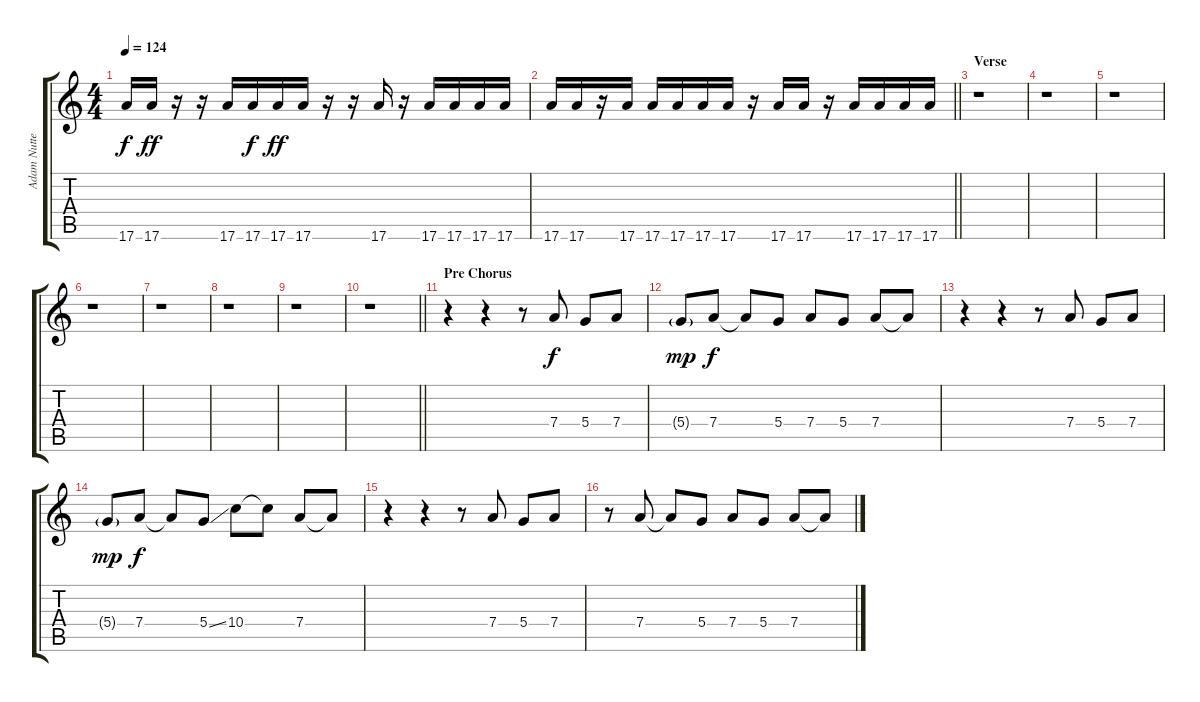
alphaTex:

\track ("Adam Nutter (Feedback)" "Adam Nutte") {instrument overdrivenguitar}
\staff {score tabs}
\tuning (E4 B3 G3 D3 A2 E2) {hide}
\ts (4 4)
\tempo 124
\clef g2
\ks c
17.6.16{dy f} 17.6.16{dy ff} r.16 r.16 17.6.16 17.6.16{dy f} 17.6.16{dy ff} 17.6.16 r.16 r.16 17.6.16 r.16 17.6.16 17.6.16 17.6.16 17.6.16 |
\barLineRight lightlight
17.6.16 17.6.16 r.16 17.6.16 17.6.16 17.6.16 17.6.16 17.6.16 r.16 17.6.16 17.6.16 r.16 17.6.16 17.6.16 17.6.16 17.6.16 |
\section ("" "Verse")
r.1 |
r.1 |
r.1 |
r.1 |
r.1 |
r.1 |
r.1 |
\barLineRight lightlight
r.1 |
\section ("" "Pre Chorus")
r.4 r.4 r.8 7.4.8{dy f} 5.4.8 7.4.8 |
5.4{g}.8{dy mp} 7.4.8{dy f} 7.4{t}.8 5.4.8 7.4.8 5.4.8 7.4.8 7.4{t}.8 |
r.4 r.4 r.8 7.4.8 5.4.8 7.4.8 |
5.4{g}.8{dy mp} 7.4.8{dy f} 7.4{t}.8 5.4{ss}.8 10.4.8 10.4{t}.8 7.4.8 7.4{t}.8 |
r.4 r.4 r.8 7.4.8 5.4.8 7.4.8 |
r.8 7.4.8 7.4{t}.8 5.4.8 7.4.8 5.4.8 7.4.8 7.4{t}.8
